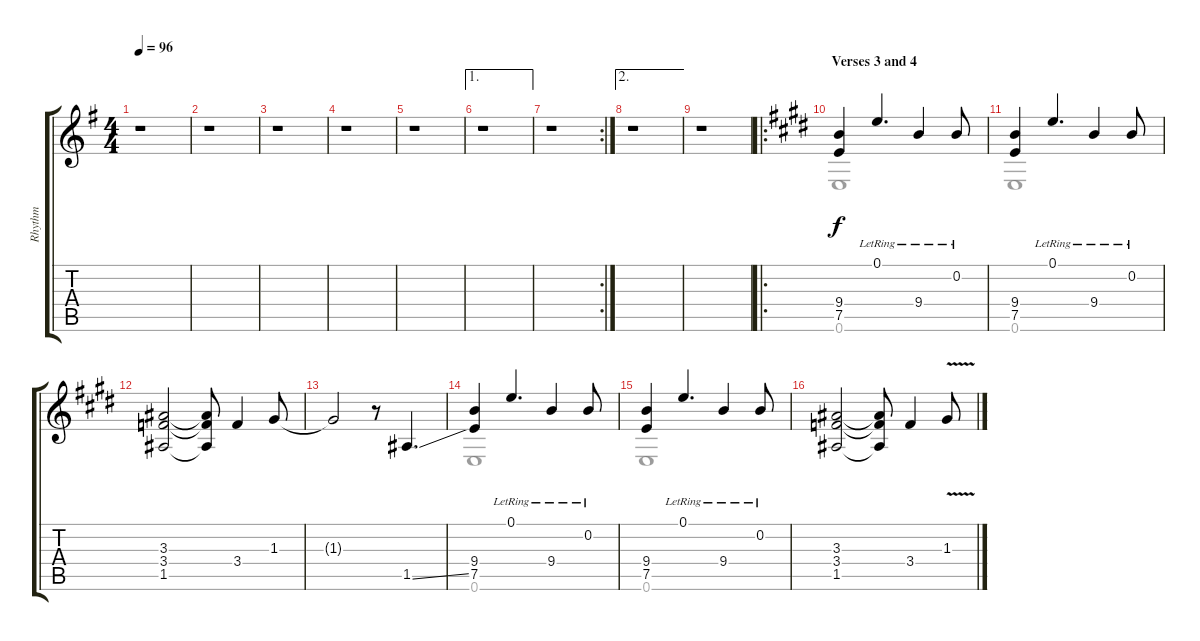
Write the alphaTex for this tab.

\track ("Rhythm" "Rhythm") {instrument distortionguitar}
\staff {score tabs}
\tuning (E4 B3 G3 D3 A2 E2) {hide}
\voice
\ts (4 4)
\tempo 96
\clef g2
\ks g
r.1{dy f} |
r.1 |
r.1 |
r.1 |
r.1 |
\ae 1
r.1 |
\rc 2
r.1 |
\ae 2
r.1 |
r.1 |
\ro
\section ("" "Verses 3 and 4")
\ks e
(9.4 7.5).4 0.1{lr}.4{d} 9.4{lr}.4 0.2{lr}.8 |
\ks c#minor
(9.4 7.5).4 0.1{lr}.4{d} 9.4{lr}.4 0.2{lr}.8 |
\ks e
(3.3 3.4 1.5).2 (3.3{t} 3.4{t} 1.5{t}).8 3.4.4 1.3.8 |
\ks c#minor
1.3{t}.2 r.8 1.5{ss}.4{d} |
(9.4 7.5).4 0.1{lr}.4{d} 9.4{lr}.4 0.2{lr}.8 |
(9.4 7.5).4 0.1{lr}.4{d} 9.4{lr}.4 0.2{lr}.8 |
\ks e
(3.3 3.4 1.5).2 (3.3{t} 3.4{t} 1.5{t}).8 3.4.4 1.3{v}.8
\voice
\clef g2
\ottava regular
\simile none
\ks g
|
|
|
|
|
|
|
|
|
\ks e
0.6.1 |
\ks c#minor
0.6.1 |
\ks e
|
\ks c#minor
|
0.6.1 |
0.6.1 |
\ks e
